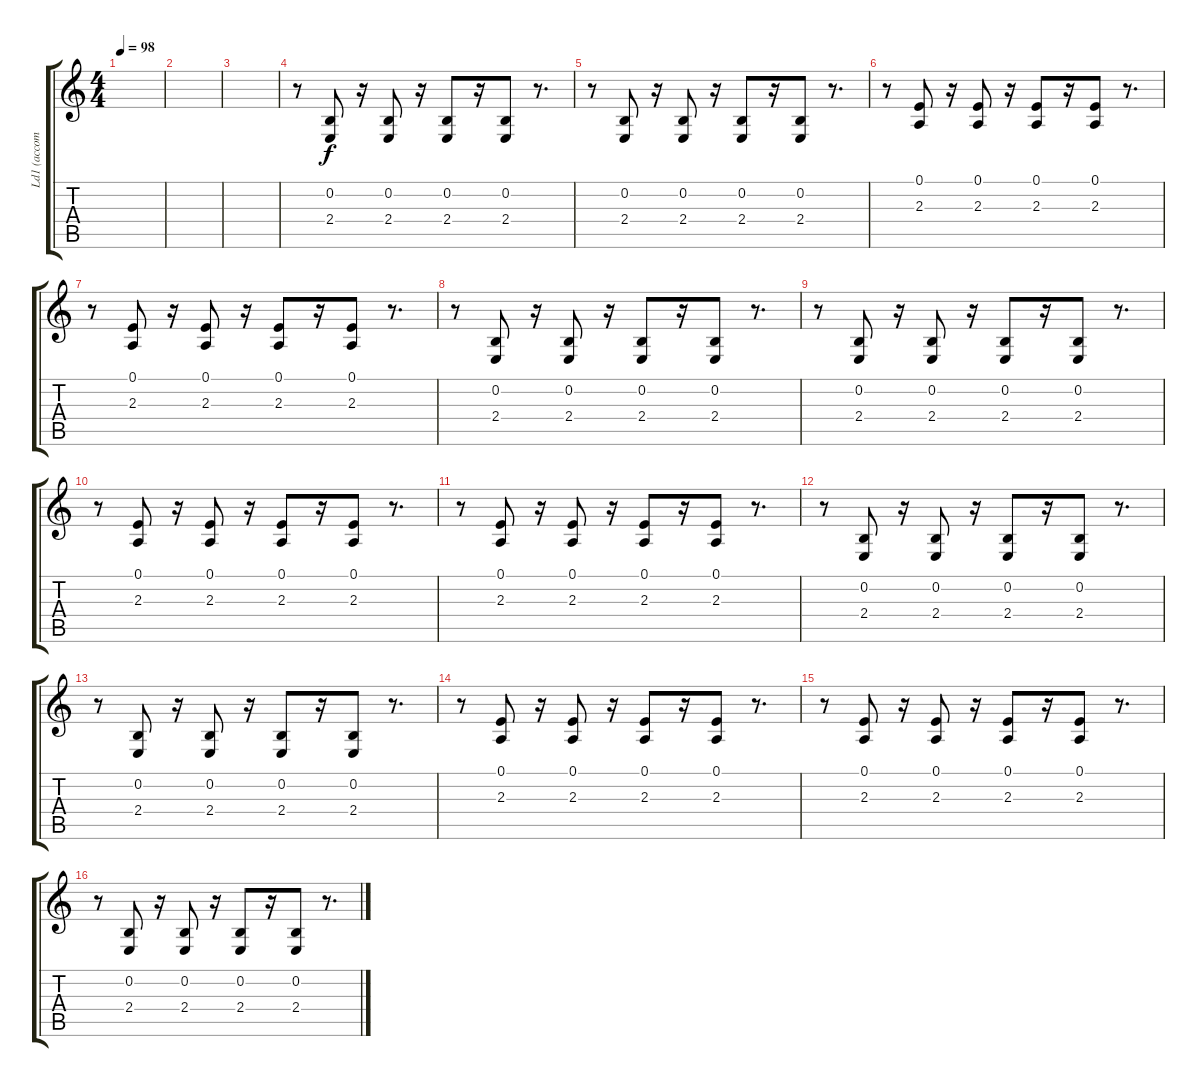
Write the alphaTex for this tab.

\track ("Ld1 (accomp 2)" "Ld1 (accom") {instrument lead1square}
\staff {score tabs}
\tuning (E4 B3 G3 D3 A2 E2) {hide}
\ts (4 4)
\tempo 98
\clef g2
\ks c
|
|
|
r.8 (0.2 2.4).8 r.16 (0.2 2.4).8 r.16 (0.2 2.4).8 r.16 (0.2 2.4).8 r.8{d} |
r.8 (0.2 2.4).8 r.16 (0.2 2.4).8 r.16 (0.2 2.4).8 r.16 (0.2 2.4).8 r.8{d} |
r.8 (0.1 2.3).8 r.16 (0.1 2.3).8 r.16 (0.1 2.3).8 r.16 (0.1 2.3).8 r.8{d} |
r.8 (0.1 2.3).8 r.16 (0.1 2.3).8 r.16 (0.1 2.3).8 r.16 (0.1 2.3).8 r.8{d} |
r.8 (0.2 2.4).8 r.16 (0.2 2.4).8 r.16 (0.2 2.4).8 r.16 (0.2 2.4).8 r.8{d} |
r.8 (0.2 2.4).8 r.16 (0.2 2.4).8 r.16 (0.2 2.4).8 r.16 (0.2 2.4).8 r.8{d} |
r.8 (0.1 2.3).8 r.16 (0.1 2.3).8 r.16 (0.1 2.3).8 r.16 (0.1 2.3).8 r.8{d} |
r.8 (0.1 2.3).8 r.16 (0.1 2.3).8 r.16 (0.1 2.3).8 r.16 (0.1 2.3).8 r.8{d} |
r.8 (0.2 2.4).8 r.16 (0.2 2.4).8 r.16 (0.2 2.4).8 r.16 (0.2 2.4).8 r.8{d} |
r.8 (0.2 2.4).8 r.16 (0.2 2.4).8 r.16 (0.2 2.4).8 r.16 (0.2 2.4).8 r.8{d} |
r.8 (0.1 2.3).8 r.16 (0.1 2.3).8 r.16 (0.1 2.3).8 r.16 (0.1 2.3).8 r.8{d} |
r.8 (0.1 2.3).8 r.16 (0.1 2.3).8 r.16 (0.1 2.3).8 r.16 (0.1 2.3).8 r.8{d} |
r.8 (0.2 2.4).8 r.16 (0.2 2.4).8 r.16 (0.2 2.4).8 r.16 (0.2 2.4).8 r.8{d}
